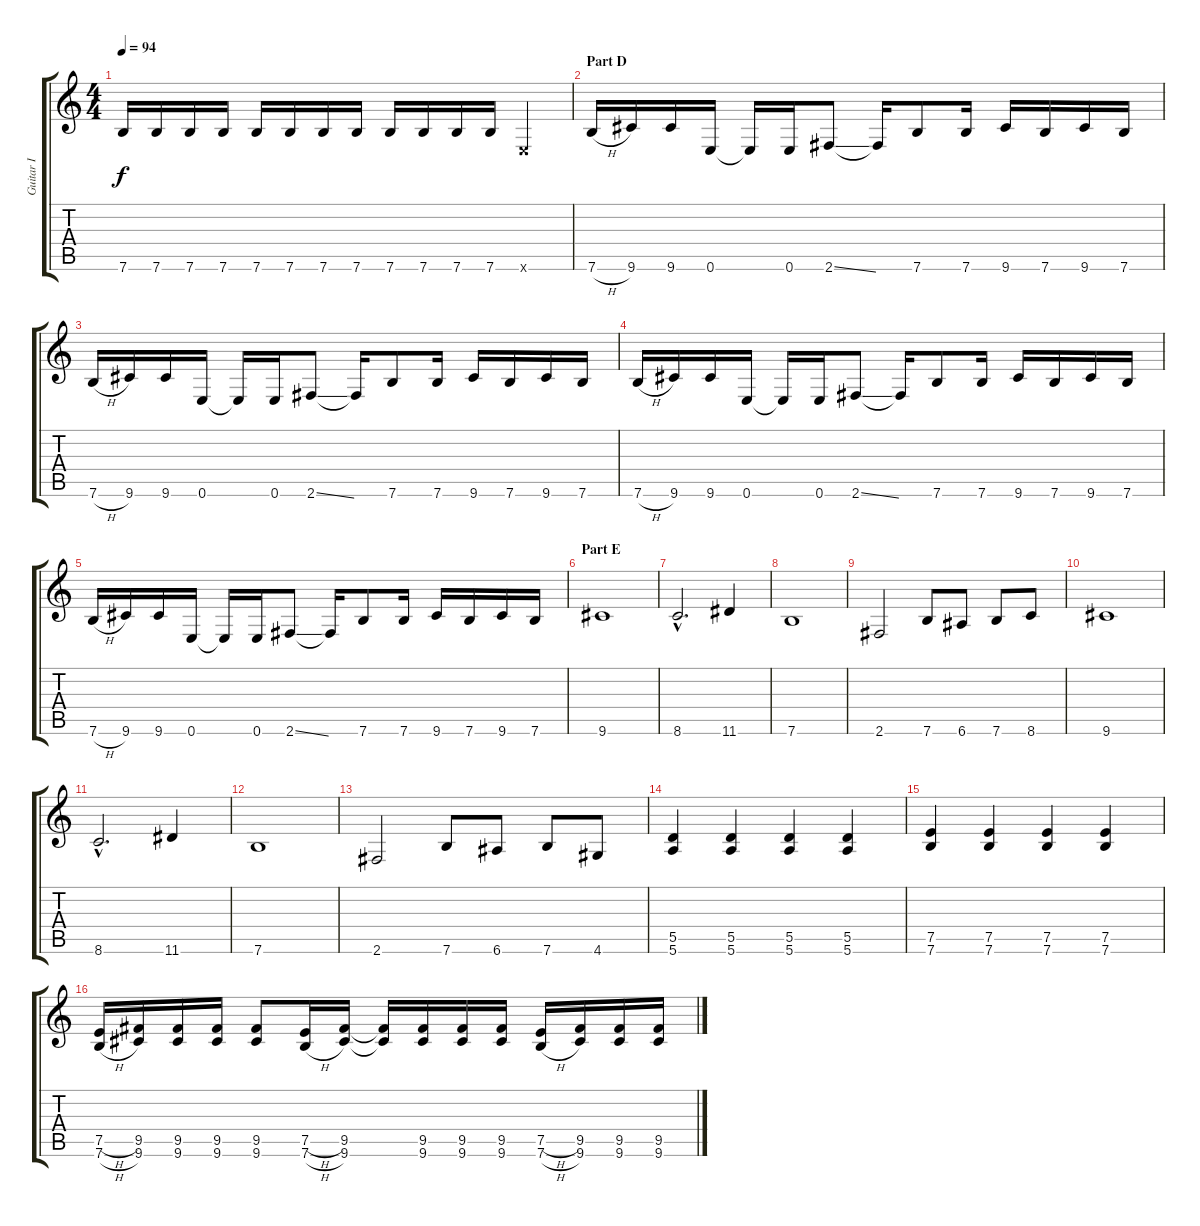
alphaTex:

\track ("Guitar I" "Guitar I") {instrument distortionguitar}
\staff {score tabs}
\tuning (E4 B3 G3 D3 A2 E2) {hide}
\ts (4 4)
\tempo 94
\clef g2
\ks c
7.6.16{dy f} 7.6.16 7.6.16 7.6.16 7.6.16 7.6.16 7.6.16 7.6.16 7.6.16 7.6.16 7.6.16 7.6.16 0.6{x}.4 |
\section ("" "Part D")
7.6{h}.16 9.6.16 9.6.16 0.6.16 0.6{t}.16 0.6.16 2.6{ss}.8 2.6{t}.16 7.6.8 7.6.16 9.6.16 7.6.16 9.6.16 7.6.16 |
7.6{h}.16 9.6.16 9.6.16 0.6.16 0.6{t}.16 0.6.16 2.6{ss}.8 2.6{t}.16 7.6.8 7.6.16 9.6.16 7.6.16 9.6.16 7.6.16 |
7.6{h}.16 9.6.16 9.6.16 0.6.16 0.6{t}.16 0.6.16 2.6{ss}.8 2.6{t}.16 7.6.8 7.6.16 9.6.16 7.6.16 9.6.16 7.6.16 |
7.6{h}.16 9.6.16 9.6.16 0.6.16 0.6{t}.16 0.6.16 2.6{ss}.8 2.6{t}.16 7.6.8 7.6.16 9.6.16 7.6.16 9.6.16 7.6.16 |
\section ("" "Part E")
9.6.1 |
8.6{hac}.2{d} 11.6.4 |
7.6.1 |
2.6.2 7.6.8 6.6.8 7.6.8 8.6.8 |
9.6.1 |
8.6{hac}.2{d} 11.6.4 |
7.6.1 |
2.6.2 7.6.8 6.6.8 7.6.8 4.6.8 |
(5.5 5.6).4 (5.5 5.6).4 (5.5 5.6).4 (5.5 5.6).4 |
(7.5 7.6).4 (7.5 7.6).4 (7.5 7.6).4 (7.5 7.6).4 |
(7.5{h} 7.6{h}).16 (9.5 9.6).16 (9.5 9.6).16 (9.5 9.6).16 (9.5 9.6).8 (7.5{h} 7.6{h}).16 (9.5 9.6).16 (9.5{t} 9.6{t}).16 (9.5 9.6).16 (9.5 9.6).16 (9.5 9.6).16 (7.5{h} 7.6{h}).16 (9.5 9.6).16 (9.5 9.6).16 (9.5 9.6).16
